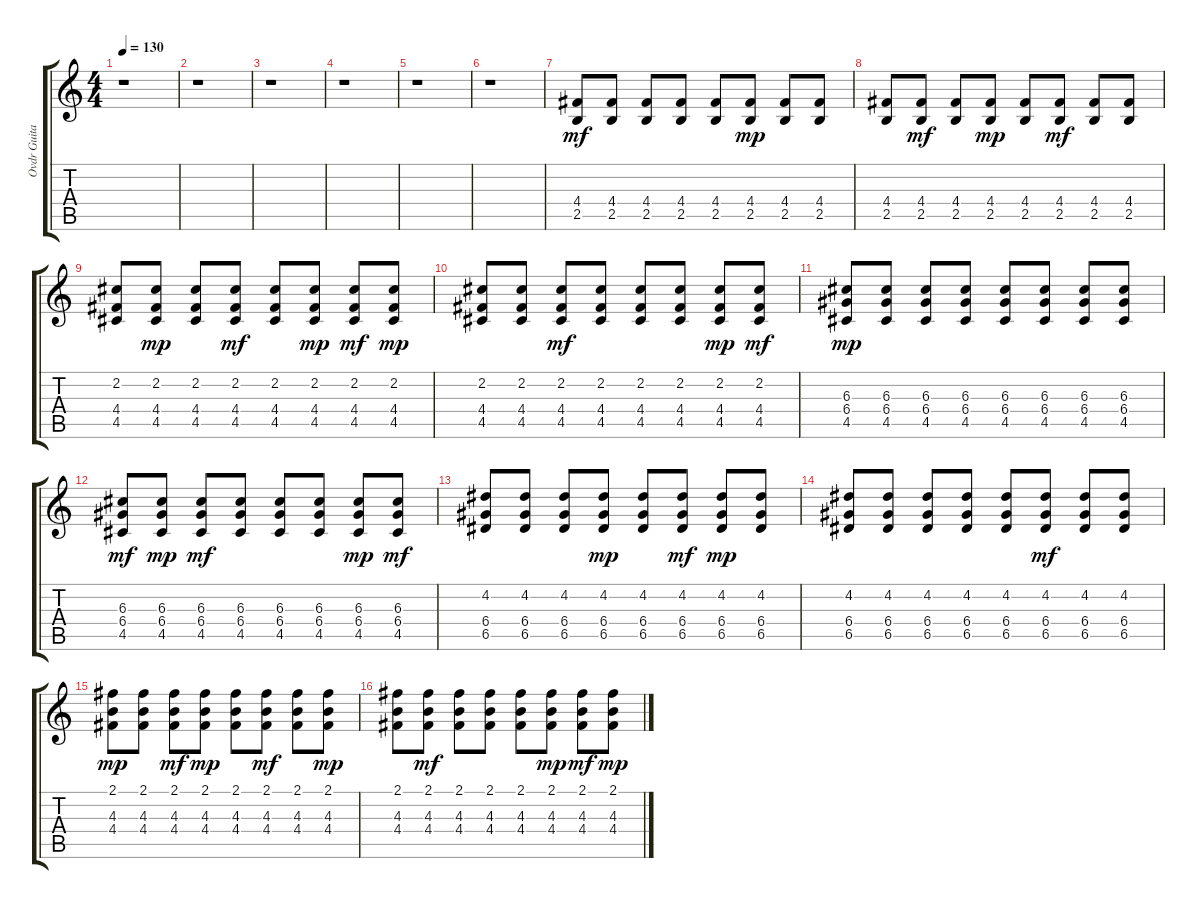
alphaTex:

\track ("Ovdr Guitar" "Ovdr Guita") {instrument overdrivenguitar}
\staff {score tabs}
\tuning (E4 B3 G3 D3 A2 E2) {hide}
\ts (4 4)
\tempo 130
\clef g2
\ks c
r.1{dy f} |
r.1 |
r.1 |
r.1 |
r.1 |
r.1 |
(4.4 2.5).8{dy mf} (4.4 2.5).8 (4.4 2.5).8 (4.4 2.5).8 (4.4 2.5).8 (4.4 2.5).8{dy mp} (4.4 2.5).8 (4.4 2.5).8 |
(4.4 2.5).8 (4.4 2.5).8{dy mf} (4.4 2.5).8 (4.4 2.5).8{dy mp} (4.4 2.5).8 (4.4 2.5).8{dy mf} (4.4 2.5).8 (4.4 2.5).8 |
(2.2 4.4 4.5).8 (2.2 4.4 4.5).8{dy mp} (2.2 4.4 4.5).8 (2.2 4.4 4.5).8{dy mf} (2.2 4.4 4.5).8 (2.2 4.4 4.5).8{dy mp} (2.2 4.4 4.5).8{dy mf} (2.2 4.4 4.5).8{dy mp} |
(2.2 4.4 4.5).8 (2.2 4.4 4.5).8 (2.2 4.4 4.5).8{dy mf} (2.2 4.4 4.5).8 (2.2 4.4 4.5).8 (2.2 4.4 4.5).8 (2.2 4.4 4.5).8{dy mp} (2.2 4.4 4.5).8{dy mf} |
(6.3 6.4 4.5).8{dy mp} (6.3 6.4 4.5).8 (6.3 6.4 4.5).8 (6.3 6.4 4.5).8 (6.3 6.4 4.5).8 (6.3 6.4 4.5).8 (6.3 6.4 4.5).8 (6.3 6.4 4.5).8 |
(6.3 6.4 4.5).8{dy mf} (6.3 6.4 4.5).8{dy mp} (6.3 6.4 4.5).8{dy mf} (6.3 6.4 4.5).8 (6.3 6.4 4.5).8 (6.3 6.4 4.5).8 (6.3 6.4 4.5).8{dy mp} (6.3 6.4 4.5).8{dy mf} |
(4.2 6.4 6.5).8 (4.2 6.4 6.5).8 (4.2 6.4 6.5).8 (4.2 6.4 6.5).8{dy mp} (4.2 6.4 6.5).8 (4.2 6.4 6.5).8{dy mf} (4.2 6.4 6.5).8{dy mp} (4.2 6.4 6.5).8 |
(4.2 6.4 6.5).8 (4.2 6.4 6.5).8 (4.2 6.4 6.5).8 (4.2 6.4 6.5).8 (4.2 6.4 6.5).8 (4.2 6.4 6.5).8{dy mf} (4.2 6.4 6.5).8 (4.2 6.4 6.5).8 |
(2.1 4.3 4.4).8{dy mp} (2.1 4.3 4.4).8 (2.1 4.3 4.4).8{dy mf} (2.1 4.3 4.4).8{dy mp} (2.1 4.3 4.4).8 (2.1 4.3 4.4).8{dy mf} (2.1 4.3 4.4).8 (2.1 4.3 4.4).8{dy mp} |
(2.1 4.3 4.4).8 (2.1 4.3 4.4).8{dy mf} (2.1 4.3 4.4).8 (2.1 4.3 4.4).8 (2.1 4.3 4.4).8 (2.1 4.3 4.4).8{dy mp} (2.1 4.3 4.4).8{dy mf} (2.1 4.3 4.4).8{dy mp}
